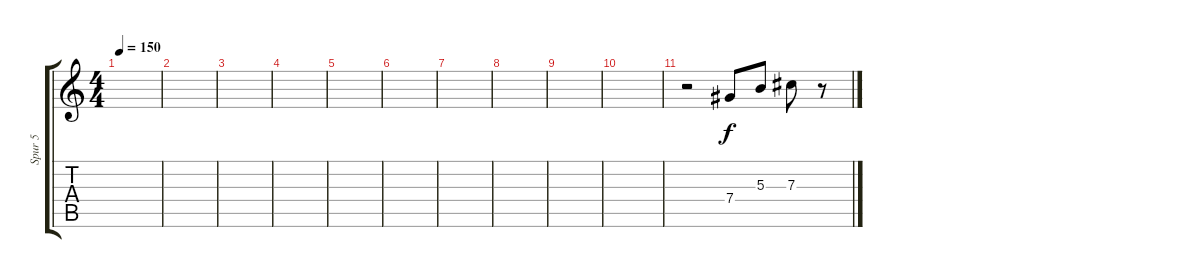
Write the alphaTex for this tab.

\track ("Spur 5" "Spur 5") {instrument distortionguitar}
\staff {score tabs}
\tuning (Eb4 Bb3 Gb3 Db3 Ab2 Eb2) {hide}
\ts (4 4)
\tempo 150
\clef g2
\ks c
|
|
|
|
|
|
|
|
|
|
r.2 7.4.8 5.3.8 7.3.8 r.8
